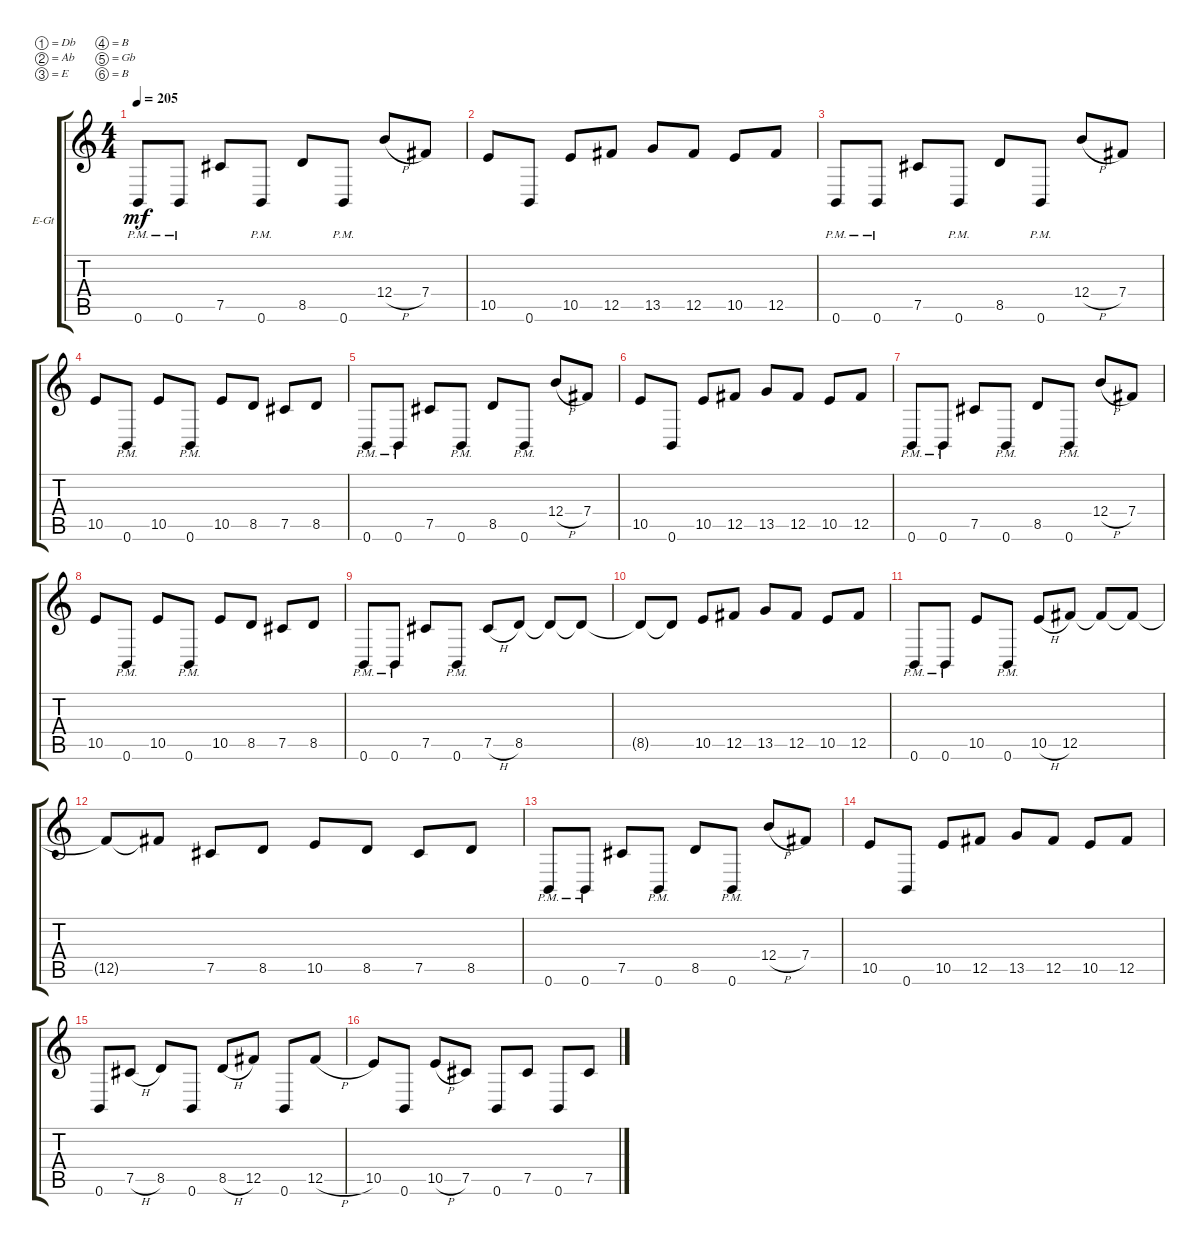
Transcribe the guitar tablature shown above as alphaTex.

\defaultSystemsLayout 4
\bracketExtendMode groupsimilarinstruments
\firstSystemTrackNameOrientation horizontal
\otherSystemsTrackNameOrientation horizontal
\track ("Electric Guitar" "E-Gt") {instrument overdrivenguitar}
\staff {score tabs}
\tuning (Db4 Ab3 E3 B2 Gb2 B1)
\ts (4 4)
\tempo 205
\clef g2
\scale
0.333333
\ks c
0.6{pm}.8{dy mf} 0.6{pm}.8 7.5.8 0.6{pm}.8 8.5.8 0.6{pm}.8 12.4{h}.8 7.4.8 |
\scale
0.333333 10.5.8 0.6.8 10.5.8 12.5.8 13.5.8 12.5.8 10.5.8 12.5.8 |
\scale
0.333333 0.6{pm}.8 0.6{pm}.8 7.5.8 0.6{pm}.8 8.5.8 0.6{pm}.8 12.4{h}.8 7.4.8 |
\scale
0.333333 10.5.8 0.6{pm}.8 10.5.8 0.6{pm}.8 10.5.8 8.5.8 7.5.8 8.5.8 |
\scale
0.333333 0.6{pm}.8 0.6{pm}.8 7.5.8 0.6{pm}.8 8.5.8 0.6{pm}.8 12.4{h}.8 7.4.8 |
\scale
0.333333 10.5.8 0.6.8 10.5.8 12.5.8 13.5.8 12.5.8 10.5.8 12.5.8 |
\scale
0.333333 0.6{pm}.8 0.6{pm}.8 7.5.8 0.6{pm}.8 8.5.8 0.6{pm}.8 12.4{h}.8 7.4.8 |
\scale
0.333333 10.5.8 0.6{pm}.8 10.5.8 0.6{pm}.8 10.5.8 8.5.8 7.5.8 8.5.8 |
\scale
0.333333 0.6{pm}.8 0.6{pm}.8 7.5.8 0.6{pm}.8 7.5{h}.8 8.5.8 8.5{t}.8 8.5{t}.8 |
\scale
0.333333 8.5{t}.8 8.5{t}.8 10.5.8 12.5.8 13.5.8 12.5.8 10.5.8 12.5.8 |
\scale
0.333333 0.6{pm}.8 0.6{pm}.8 10.5.8 0.6{pm}.8 10.5{h}.8 12.5.8 12.5{t}.8 12.5{t}.8 |
\scale
0.333333 12.5{t}.8 12.5{t}.8 7.5.8 8.5.8 10.5.8 8.5.8 7.5.8 8.5.8 |
\scale
0.333333 0.6{pm}.8 0.6{pm}.8 7.5.8 0.6{pm}.8 8.5.8 0.6{pm}.8 12.4{h}.8 7.4.8 |
\scale
0.333333 10.5.8 0.6.8 10.5.8 12.5.8 13.5.8 12.5.8 10.5.8 12.5.8 |
\scale
0.333333 0.6.8 7.5{h}.8 8.5.8 0.6.8 8.5{h}.8 12.5.8 0.6.8 12.5{h}.8 |
\scale
0.333333 10.5.8 0.6.8 10.5{h}.8 7.5.8 0.6.8 7.5.8 0.6.8 7.5.8
